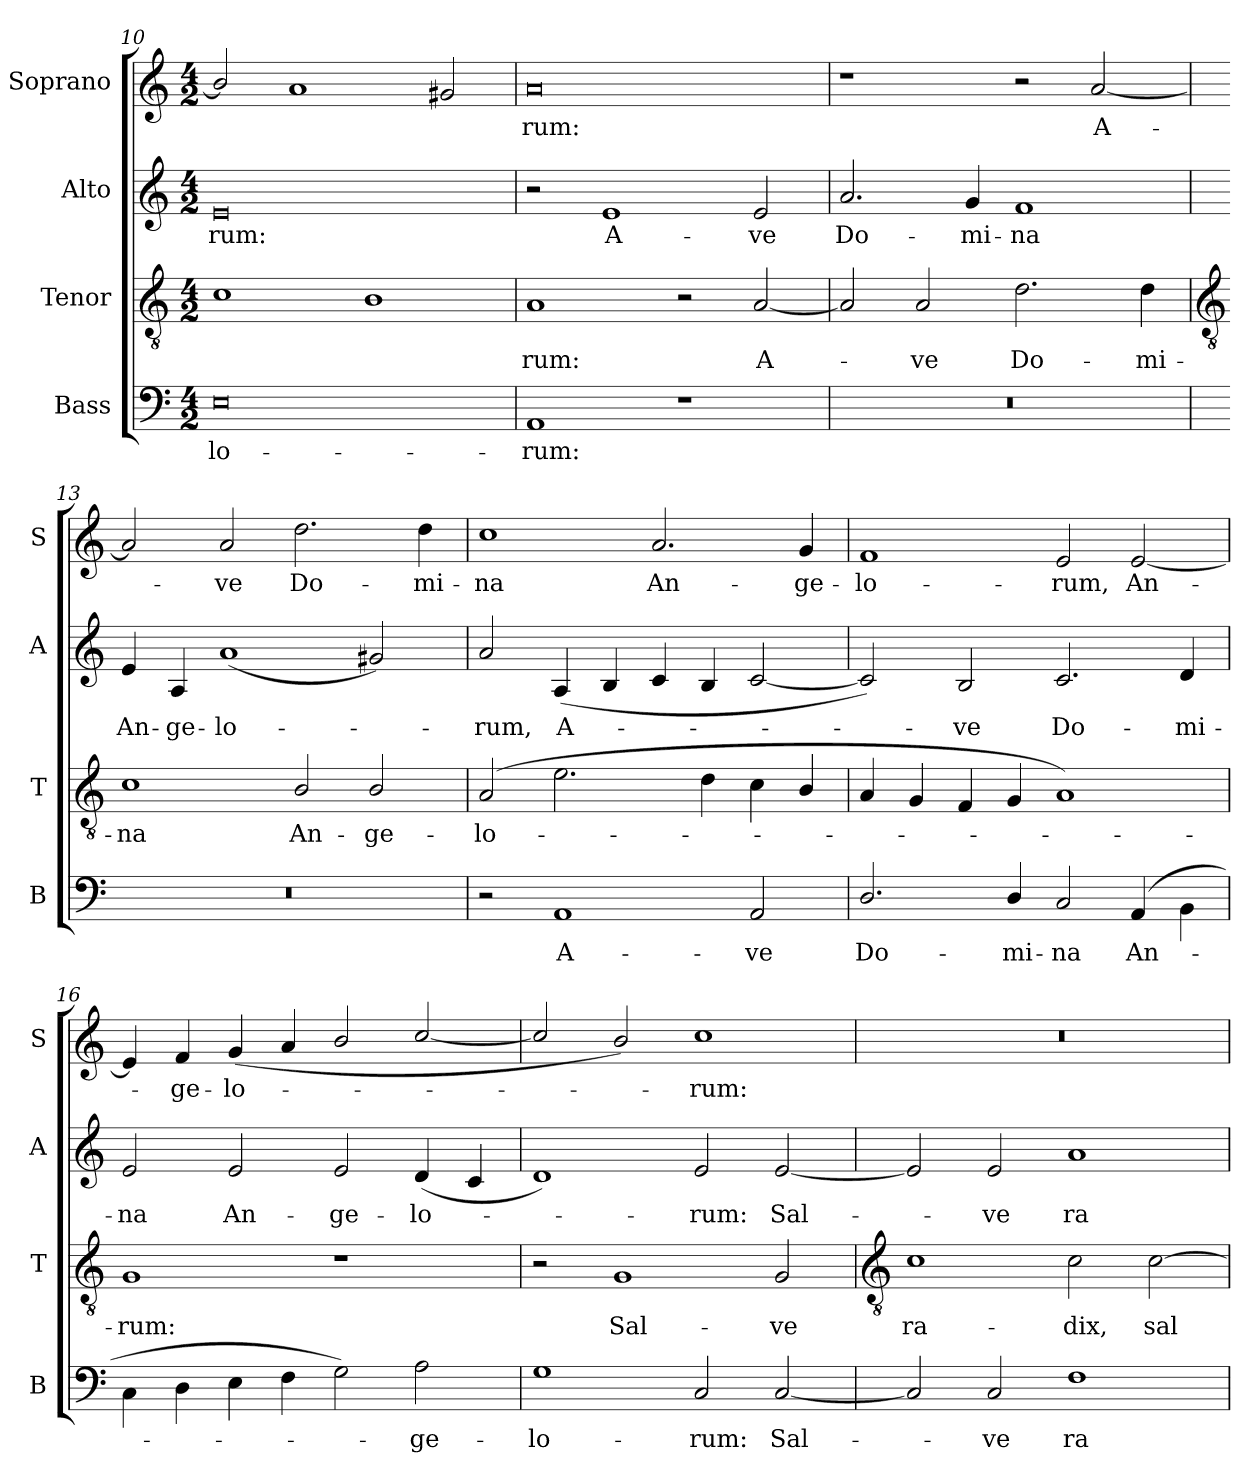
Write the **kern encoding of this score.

**kern	**text	**kern	**text	**kern	**text	**kern	**text
*part4	*part4	*part3	*part3	*part2	*part2	*part1	*part1
*staff4	*staff4	*staff3	*staff3	*staff2	*staff2	*staff1	*staff1
*I"Bass	*	*I"Tenor	*	*I"Alto	*	*I"Soprano	*
*I'B	*	*I'T	*	*I'A	*	*I'S	*
*clefF4	*	*clefGv2	*	*clefG2	*	*clefG2	*
*k[]	*	*k[]	*	*k[]	*	*k[]	*
*C:	*	*C:	*	*C:	*	*C:	*
*M4/2	*	*M4/2	*	*M4/2	*	*M4/2	*
=10	=10	=10	=10	=10	=10	=10	=10
!	!LO:LY:b	!	!	!	!LO:LY:b	!	!
0E	-lo-	1c	.	0e	rum:	2b/]	.
.	.	.	.	.	.	1a	.
.	.	1B	.	.	.	.	.
.	.	.	.	.	.	2g#X	.
=11	=11	=11	=11	=11	=11	=11	=11
!	!LO:LY:b	!	!LO:LY:b	!	!	!	!LO:LY:b
1AA	-rum:	1A	rum:	2r	.	0a	rum:
!	!	!	!	!	!LO:LY:b	!	!
.	.	.	.	1e	A-	.	.
1r	.	2r	.	.	.	.	.
!	!	!	!LO:LY:b	!	!LO:LY:b	!	!
.	.	[2A	A-	2e	-ve	.	.
=12	=12	=12	=12	=12	=12	=12	=12
!	!	!	!	!	!LO:LY:b	!	!
0r	.	2A]	.	2.a	Do-	1r	.
!	!	!	!LO:LY:b	!	!	!	!
.	.	2A	ve	.	.	.	.
!	!	!	!	!	!LO:LY:b	!	!
.	.	.	.	4g	-mi-	.	.
!	!	!	!LO:LY:b	!	!LO:LY:b	!	!
.	.	2.d	Do-	1f	-na	2r	.
!	!	!	!	!	!	!	!LO:LY:b
.	.	.	.	.	.	[2a	A-
!	!	!	!LO:LY:b	!	!	!	!
.	.	4d	-mi-	.	.	.	.
!!LO:LB:g=z
=13	=13	=13	=13	=13	=13	=13	=13
*	*	*clefGv2	*	*	*	*	*
!	!	!	!LO:LY:b	!	!LO:LY:b	!	!
0r	.	1c	-na	4e	An-	2a]	.
!	!	!	!	!	!LO:LY:b	!	!
.	.	.	.	4A	-ge-	.	.
!	!	!	!	!	!LO:LY:b	!	!LO:LY:b
.	.	.	.	(<1a	-lo-	2a	-ve
!	!	!	!LO:LY:b	!	!	!	!LO:LY:b
.	.	2B/	An-	.	.	2.dd	Do-
!	!	!	!LO:LY:b	!	!	!	!
.	.	2B/	-ge-	2g#X)	.	.	.
!	!	!	!	!	!	!	!LO:LY:b
.	.	.	.	.	.	4dd	-mi-
=14	=14	=14	=14	=14	=14	=14	=14
!	!	!	!LO:LY:b	!	!LO:LY:b	!	!LO:LY:b
2r	.	(<2A	-lo-	2a	rum,	1cc	-na
!	!LO:LY:b	!	!	!	!LO:LY:b	!	!
1AA	A-	2.e	.	(<4A	A-	.	.
.	.	.	.	4B	.	.	.
!	!	!	!	!	!	!	!LO:LY:b
.	.	.	.	4c	.	2.a	An-
.	.	4d	.	4B	.	.	.
!	!LO:LY:b	!	!	!	!	!	!
2AA	-ve	4c	.	[2c	.	.	.
!	!	!	!	!	!	!	!LO:LY:b
.	.	4B/	.	.	.	4g	-ge-
=15	=15	=15	=15	=15	=15	=15	=15
!	!LO:LY:b	!	!	!	!	!	!LO:LY:b
2.D/	Do-	4A	.	2c])	.	1f	-lo-
.	.	4G	.	.	.	.	.
!	!	!	!	!	!LO:LY:b	!	!
.	.	4F	.	2B	ve	.	.
!	!LO:LY:b	!	!	!	!	!	!
4D/	-mi-	4G	.	.	.	.	.
!	!LO:LY:b	!	!	!	!LO:LY:b	!	!LO:LY:b
2C	-na	1A)	.	2.c	Do-	2e	-rum,
!	!LO:LY:b	!	!	!	!	!	!LO:LY:b
(>4AA	An-	.	.	.	.	[2e	An-
!	!	!	!	!	!LO:LY:b	!	!
4BB\	.	.	.	4d	-mi-	.	.
=16	=16	=16	=16	=16	=16	=16	=16
!	!	!	!LO:LY:b	!	!LO:LY:b	!	!
4C\	.	1G	rum:	2e	-na	4e]	.
!	!	!	!	!	!	!	!LO:LY:b
4D	.	.	.	.	.	4f	ge-
!	!	!	!	!	!LO:LY:b	!	!LO:LY:b
4E	.	.	.	2e	An-	(<4g	-lo-
4F	.	.	.	.	.	4a	.
!	!	!	!	!	!LO:LY:b	!	!
2G)	.	1r	.	2e	-ge-	2b/	.
!	!LO:LY:b	!	!	!	!LO:LY:b	!	!
2A	ge-	.	.	(<4d	-lo-	[2cc/	.
.	.	.	.	4c	.	.	.
=17	=17	=17	=17	=17	=17	=17	=17
!	!LO:LY:b	!	!	!	!	!	!
1G	-lo-	2r	.	1d)	.	2cc/]	.
!	!	!	!LO:LY:b	!	!	!	!
.	.	1G	Sal-	.	.	2b/)	.
!	!LO:LY:b	!	!	!	!LO:LY:b	!	!LO:LY:b
2C	-rum:	.	.	2e	rum:	1cc	rum:
!	!LO:LY:b	!	!LO:LY:b	!	!LO:LY:b	!	!
[2C	Sal-	2G	-ve	[2e	Sal-	.	.
!!LO:LB:g=z
=18	=18	=18	=18	=18	=18	=18	=18
*	*	*clefGv2	*	*	*	*	*
!	!	!	!LO:LY:b	!	!	!	!
2C]	.	1c	ra-	2e]	.	0r	.
!	!LO:LY:b	!	!	!	!LO:LY:b	!	!
2C	ve	.	.	2e	ve	.	.
!	!LO:LY:b	!	!LO:LY:b	!	!LO:LY:b	!	!
1F	ra-	2c	-dix,	1a	ra-	.	.
!	!	!	!LO:LY:b	!	!	!	!
.	.	[2c	sal-	.	.	.	.
=	=	=	=	=	=	=	=
*-	*-	*-	*-	*-	*-	*-	*-
